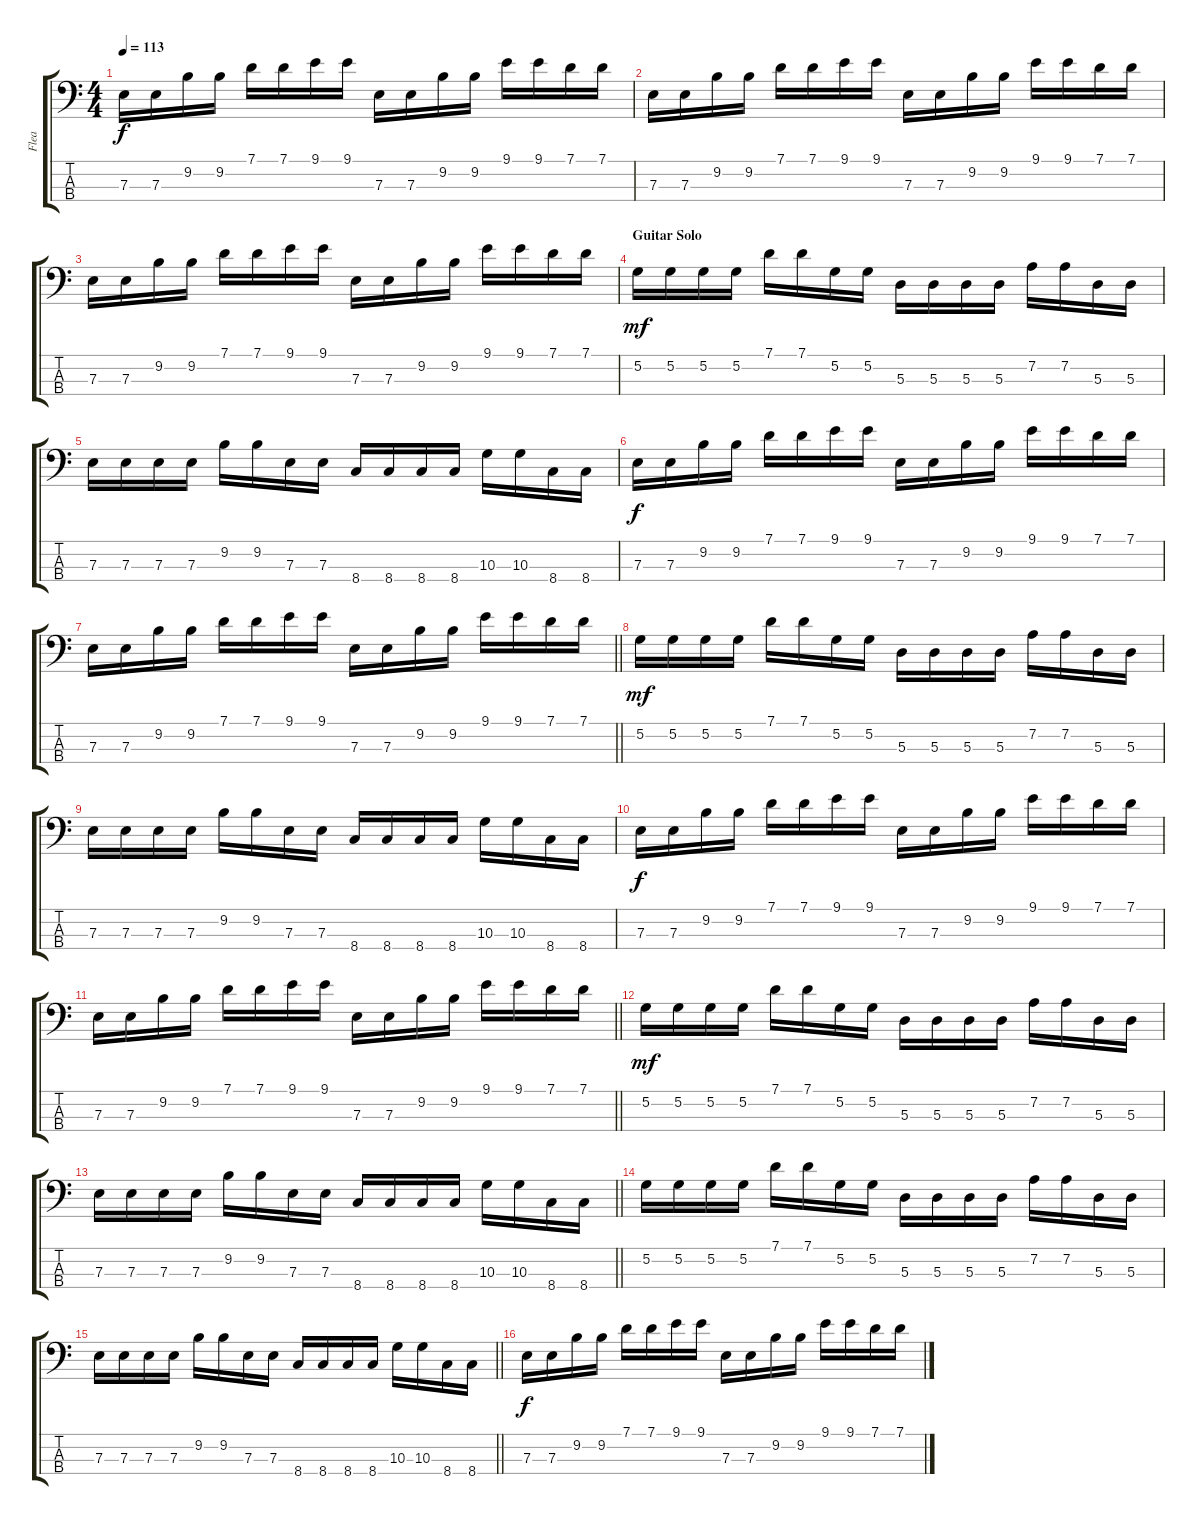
\track ("Flea" "Flea") {instrument electricbassfinger}
\staff {score tabs}
\tuning (G2 D2 A1 E1) {hide}
\ts (4 4)
\tempo 113
\clef f4
\ks c
7.3.16{dy f} 7.3.16 9.2.16 9.2.16 7.1.16 7.1.16 9.1.16 9.1.16 7.3.16 7.3.16 9.2.16 9.2.16 9.1.16 9.1.16 7.1.16 7.1.16 |
7.3.16 7.3.16 9.2.16 9.2.16 7.1.16 7.1.16 9.1.16 9.1.16 7.3.16 7.3.16 9.2.16 9.2.16 9.1.16 9.1.16 7.1.16 7.1.16 |
7.3.16 7.3.16 9.2.16 9.2.16 7.1.16 7.1.16 9.1.16 9.1.16 7.3.16 7.3.16 9.2.16 9.2.16 9.1.16 9.1.16 7.1.16 7.1.16 |
\section ("" "Guitar Solo")
5.2.16{dy mf} 5.2.16 5.2.16 5.2.16 7.1.16 7.1.16 5.2.16 5.2.16 5.3.16 5.3.16 5.3.16 5.3.16 7.2.16 7.2.16 5.3.16 5.3.16 |
7.3.16 7.3.16 7.3.16 7.3.16 9.2.16 9.2.16 7.3.16 7.3.16 8.4.16 8.4.16 8.4.16 8.4.16 10.3.16 10.3.16 8.4.16 8.4.16 |
7.3.16{dy f} 7.3.16 9.2.16 9.2.16 7.1.16 7.1.16 9.1.16 9.1.16 7.3.16 7.3.16 9.2.16 9.2.16 9.1.16 9.1.16 7.1.16 7.1.16 |
\barLineRight lightlight
7.3.16 7.3.16 9.2.16 9.2.16 7.1.16 7.1.16 9.1.16 9.1.16 7.3.16 7.3.16 9.2.16 9.2.16 9.1.16 9.1.16 7.1.16 7.1.16 |
5.2.16{dy mf} 5.2.16 5.2.16 5.2.16 7.1.16 7.1.16 5.2.16 5.2.16 5.3.16 5.3.16 5.3.16 5.3.16 7.2.16 7.2.16 5.3.16 5.3.16 |
7.3.16 7.3.16 7.3.16 7.3.16 9.2.16 9.2.16 7.3.16 7.3.16 8.4.16 8.4.16 8.4.16 8.4.16 10.3.16 10.3.16 8.4.16 8.4.16 |
7.3.16{dy f} 7.3.16 9.2.16 9.2.16 7.1.16 7.1.16 9.1.16 9.1.16 7.3.16 7.3.16 9.2.16 9.2.16 9.1.16 9.1.16 7.1.16 7.1.16 |
\barLineRight lightlight
7.3.16 7.3.16 9.2.16 9.2.16 7.1.16 7.1.16 9.1.16 9.1.16 7.3.16 7.3.16 9.2.16 9.2.16 9.1.16 9.1.16 7.1.16 7.1.16 |
5.2.16{dy mf} 5.2.16 5.2.16 5.2.16 7.1.16 7.1.16 5.2.16 5.2.16 5.3.16 5.3.16 5.3.16 5.3.16 7.2.16 7.2.16 5.3.16 5.3.16 |
\barLineRight lightlight
7.3.16 7.3.16 7.3.16 7.3.16 9.2.16 9.2.16 7.3.16 7.3.16 8.4.16 8.4.16 8.4.16 8.4.16 10.3.16 10.3.16 8.4.16 8.4.16 |
5.2.16 5.2.16 5.2.16 5.2.16 7.1.16 7.1.16 5.2.16 5.2.16 5.3.16 5.3.16 5.3.16 5.3.16 7.2.16 7.2.16 5.3.16 5.3.16 |
\barLineRight lightlight
7.3.16 7.3.16 7.3.16 7.3.16 9.2.16 9.2.16 7.3.16 7.3.16 8.4.16 8.4.16 8.4.16 8.4.16 10.3.16 10.3.16 8.4.16 8.4.16 |
7.3.16{dy f} 7.3.16 9.2.16 9.2.16 7.1.16 7.1.16 9.1.16 9.1.16 7.3.16 7.3.16 9.2.16 9.2.16 9.1.16 9.1.16 7.1.16 7.1.16
